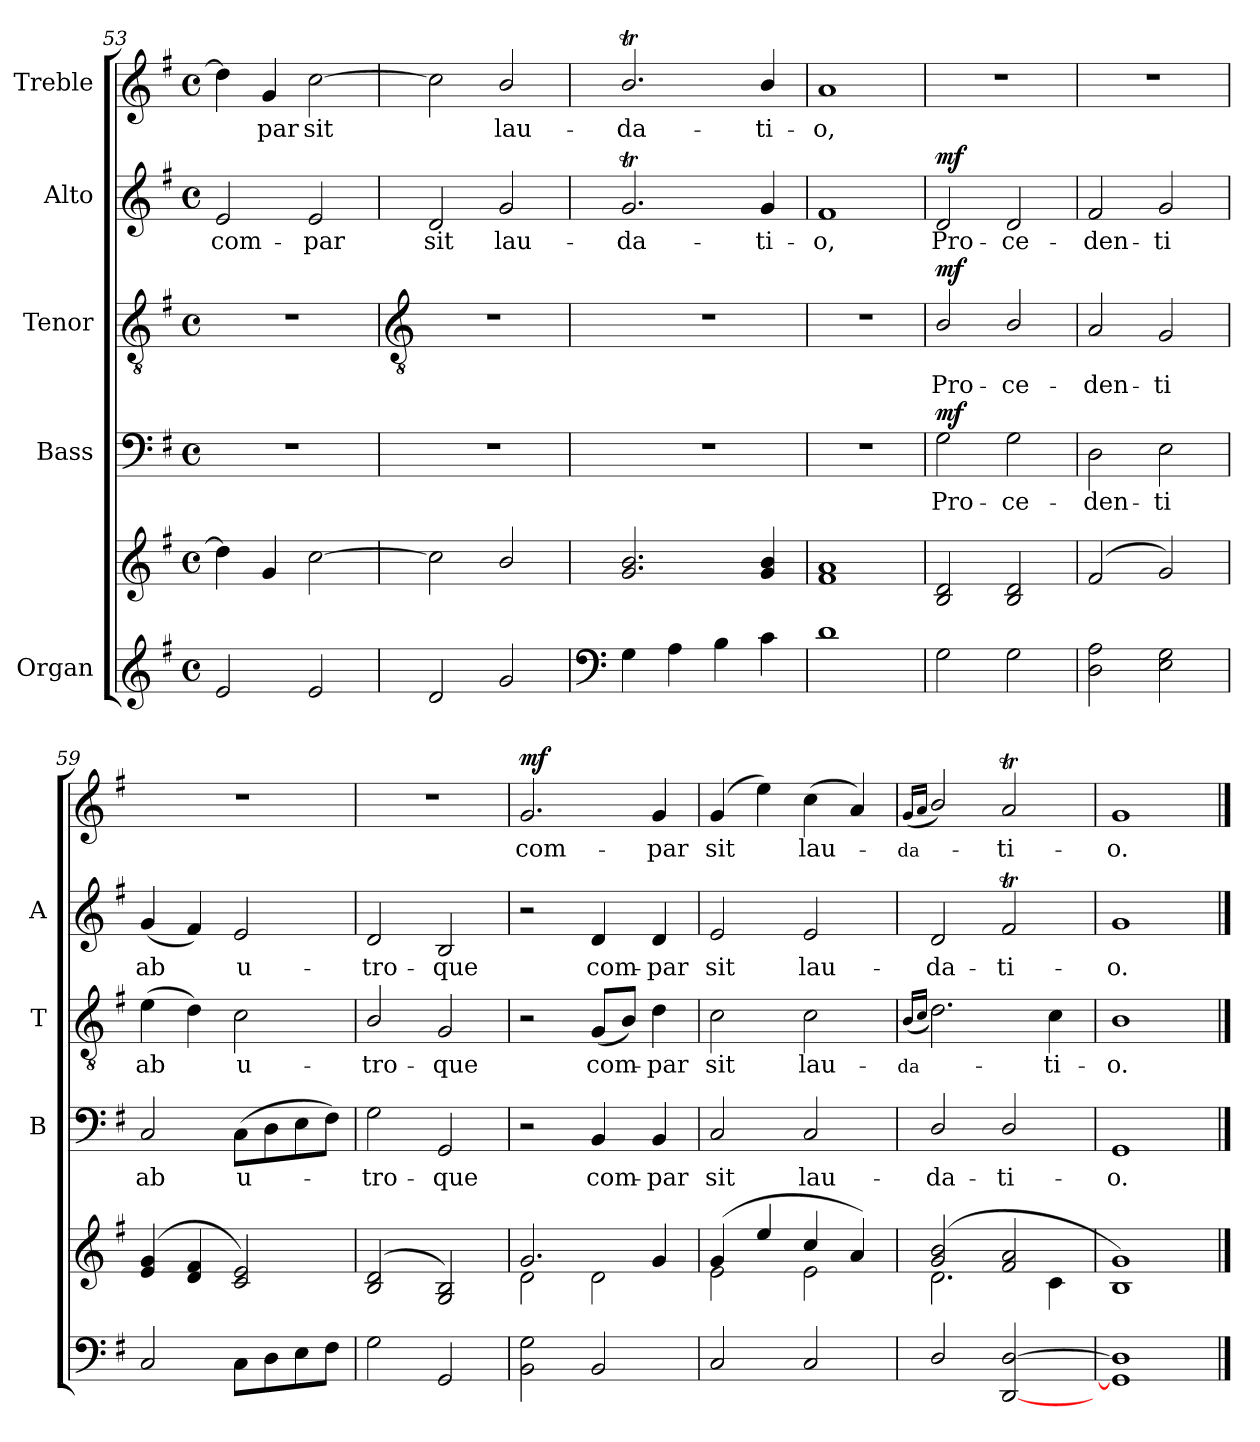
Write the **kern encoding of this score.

**kern	**kern	**kern	**text	**dynam	**kern	**text	**dynam	**kern	**text	**dynam	**kern	**text	**dynam
*part5	*part5	*part4	*part4	*part4	*part3	*part3	*part3	*part2	*part2	*part2	*part1	*part1	*part1
*staff6	*staff5	*staff4	*staff4	*staff4	*staff3	*staff3	*staff3	*staff2	*staff2	*staff2	*staff1	*staff1	*staff1
*I"Organ	*	*I"Bass	*	*	*I"Tenor	*	*	*I"Alto	*	*	*I"Treble	*	*
*	*	*I'B	*	*	*I'T	*	*	*I'A	*	*	*	*	*
*clefG2	*clefG2	*clefF4	*	*	*clefGv2	*	*	*clefG2	*	*	*clefG2	*	*
*k[f#]	*k[f#]	*k[f#]	*	*	*k[f#]	*	*	*k[f#]	*	*	*k[f#]	*	*
*G:	*G:	*G:	*	*	*G:	*	*	*G:	*	*	*G:	*	*
*M4/4	*M4/4	*M4/4	*	*	*M4/4	*	*	*M4/4	*	*	*M4/4	*	*
*met(c)	*met(c)	*met(c)	*	*	*met(c)	*	*	*met(c)	*	*	*met(c)	*	*
=53	=53	=53	=53	=53	=53	=53	=53	=53	=53	=53	=53	=53	=53
*	*^	*	*	*	*	*	*	*	*	*	*	*	*
!	!	!	!	!	!	!	!	!	!	!LO:LY:b	!	!	!	!
2e	4dd\]	1ryy	1r	.	.	1r	.	.	2e	com-	.	4dd]	.	.
!	!	!	!	!	!	!	!	!	!	!	!	!	!LO:LY:b	!
.	4g/	.	.	.	.	.	.	.	.	.	.	4g	par	.
!	!	!	!	!	!	!	!	!	!	!LO:LY:b	!	!	!LO:LY:b	!
2e	[2cc\	.	.	.	.	.	.	.	2e	-par	.	[2cc	sit	.
!!LO:LB:g=z
=54	=54	=54	=54	=54	=54	=54	=54	=54	=54	=54	=54	=54	=54	=54
*	*	*	*	*	*	*clefGv2	*	*	*	*	*	*	*	*
!	!	!	!	!	!	!	!	!	!	!LO:LY:b	!	!	!	!
2d	2cc\]	1ryy	1r	.	.	1r	.	.	2d	sit	.	2cc]	.	.
!	!	!	!	!	!	!	!	!	!	!LO:LY:b	!	!	!LO:LY:b	!
2g	2b/	.	.	.	.	.	.	.	2g	lau-	.	2b/	lau-	.
=55	=55	=55	=55	=55	=55	=55	=55	=55	=55	=55	=55	=55	=55	=55
*clefF4	*	*	*	*	*	*	*	*	*	*	*	*	*	*
!	!	!	!	!	!	!	!	!	!	!LO:LY:b	!	!	!LO:LY:b	!
4G	2.g/ 2.b/	1ryy	1r	.	.	1r	.	.	2.gT	-da-	.	2.bt/	-da-	.
4A	.	.	.	.	.	.	.	.	.	.	.	.	.	.
4B	.	.	.	.	.	.	.	.	.	.	.	.	.	.
!	!	!	!	!	!	!	!	!	!	!LO:LY:b	!	!	!LO:LY:b	!
4c	4g/ 4b/	.	.	.	.	.	.	.	4g	-ti-	.	4b/	-ti-	.
=56	=56	=56	=56	=56	=56	=56	=56	=56	=56	=56	=56	=56	=56	=56
!	!	!	!	!	!	!	!	!	!	!LO:LY:b	!	!	!LO:LY:b	!
1d	1f#/ 1a/	1ryy	1r	.	.	1r	.	.	1f#	-o,	.	1a	-o,	.
=57	=57	=57	=57	=57	=57	=57	=57	=57	=57	=57	=57	=57	=57	=57
!	!	!	!	!LO:LY:b	!LO:DY:b	!	!LO:LY:b	!LO:DY:b	!	!LO:LY:b	!LO:DY:b	!	!	!
2G	2B/ 2d/	1ryy	2G	Pro-	mf	2B/	Pro-	mf	2d	Pro-	mf	1r	.	.
!	!	!	!	!LO:LY:b	!	!	!LO:LY:b	!	!	!LO:LY:b	!	!	!	!
2G	2B/ 2d/	.	2G	-ce-	.	2B/	-ce-	.	2d	-ce-	.	.	.	.
=58	=58	=58	=58	=58	=58	=58	=58	=58	=58	=58	=58	=58	=58	=58
!	!	!	!	!LO:LY:b	!	!	!LO:LY:b	!	!	!LO:LY:b	!	!	!	!
2D 2A	(>2f#/	1ryy	2D	-den-	.	2A	-den-	.	2f#	-den-	.	1r	.	.
!	!	!	!	!LO:LY:b	!	!	!LO:LY:b	!	!	!LO:LY:b	!	!	!	!
2E 2G	2g/)	.	2E	-ti	.	2G	-ti	.	2g	-ti	.	.	.	.
=59	=59	=59	=59	=59	=59	=59	=59	=59	=59	=59	=59	=59	=59	=59
!	!	!	!	!LO:LY:b	!	!	!LO:LY:b	!	!	!LO:LY:b	!	!	!	!
2C	(>4e/ 4g/	1ryy	2C	ab	.	(>4e	ab	.	(<4g	ab	.	1r	.	.
.	4d/ 4f#/	.	.	.	.	4d)	.	.	4f#)	.	.	.	.	.
!	!	!	!	!LO:LY:b	!	!	!LO:LY:b	!	!	!LO:LY:b	!	!	!	!
8CL	2c/ 2e/)	.	(>8CL	u-	.	2c	u-	.	2e	u-	.	.	.	.
8D	.	.	8D	.	.	.	.	.	.	.	.	.	.	.
8E	.	.	8E	.	.	.	.	.	.	.	.	.	.	.
8F#J	.	.	8F#J)	.	.	.	.	.	.	.	.	.	.	.
=60	=60	=60	=60	=60	=60	=60	=60	=60	=60	=60	=60	=60	=60	=60
!	!	!	!	!LO:LY:b	!	!	!LO:LY:b	!	!	!LO:LY:b	!	!	!	!
2G	(>2B/ 2d/	1ryy	2G	tro-	.	2B/	-tro-	.	2d	-tro-	.	1r	.	.
!	!	!	!	!LO:LY:b	!	!	!LO:LY:b	!	!	!LO:LY:b	!	!	!	!
2GG	2G/ 2B/)	.	2GG	-que	.	2G	-que	.	2B	-que	.	.	.	.
=61	=61	=61	=61	=61	=61	=61	=61	=61	=61	=61	=61	=61	=61	=61
!	!	!	!	!	!	!	!	!	!	!	!	!	!LO:LY:b	!LO:DY:b
2BB 2G	2.g/	2d\	2r	.	.	2r	.	.	2r	.	.	2.g	com-	mf
!	!	!	!	!LO:LY:b	!	!	!LO:LY:b	!	!	!LO:LY:b	!	!	!	!
2BB	.	2d\	4BB	com-	.	(<8GL	com-	.	4d	com-	.	.	.	.
.	.	.	.	.	.	8BJ)	.	.	.	.	.	.	.	.
!	!	!	!	!LO:LY:b	!	!	!LO:LY:b	!	!	!LO:LY:b	!	!	!LO:LY:b	!
.	4g/	.	4BB	-par	.	4d	par	.	4d	-par	.	4g	-par	.
=62	=62	=62	=62	=62	=62	=62	=62	=62	=62	=62	=62	=62	=62	=62
!	!	!	!	!LO:LY:b	!	!	!LO:LY:b	!	!	!LO:LY:b	!	!	!LO:LY:b	!
2C	(>4g/	2e\	2C	sit	.	2c	sit	.	2e	sit	.	(4g	sit	.
.	4ee/	.	.	.	.	.	.	.	.	.	.	4ee)	.	.
!	!	!	!	!LO:LY:b	!	!	!LO:LY:b	!	!	!LO:LY:b	!	!	!LO:LY:b	!
2C	4cc/	2e\	2C	lau-	.	2c	lau-	.	2e	lau-	.	(<4cc	lau-	.
.	4a/)	.	.	.	.	.	.	.	.	.	.	4a)	.	.
=63	=63	=63	=63	=63	=63	=63	=63	=63	=63	=63	=63	=63	=63	=63
!	!	!	!	!	!	!	!LO:LY:b	!	!	!	!	!	!LO:LY:b	!
.	.	.	.	.	.	(>16qqBLL	-da-	.	.	.	.	(<16qqgLL	da-	.
.	.	.	.	.	.	16qqcJJ	.	.	.	.	.	16qqaJJ	.	.
!	!	!	!	!LO:LY:b	!	!	!	!	!	!LO:LY:b	!	!	!	!
2D/	(>2g/ 2b/	2.d\	2D/	-da-	.	2.d)	.	.	2d	-da-	.	2b/)	.	.
!	!	!	!	!LO:LY:b	!	!	!	!	!	!LO:LY:b	!	!	!LO:LY:b	!
[2DD [2D	2f#/ 2a/	.	2D/	-ti-	.	.	.	.	2f#t	-ti-	.	2aT	ti-	.
!	!	!	!	!	!	!	!LO:LY:b	!	!	!	!	!	!	!
.	.	4c\	.	.	.	4c	ti-	.	.	.	.	.	.	.
=64	=64	=64	=64	=64	=64	=64	=64	=64	=64	=64	=64	=64	=64	=64
!	!	!	!	!LO:LY:b	!	!	!LO:LY:b	!	!	!LO:LY:b	!	!	!LO:LY:b	!
1GG] 1D]	1B/ 1g/)	1ryy	1GG	-o.	.	1B	-o.	.	1g	-o.	.	1g	-o.	.
*	*v	*v	*	*	*	*	*	*	*	*	*	*	*	*
==	==	==	==	==	==	==	==	==	==	==	==	==	==
*-	*-	*-	*-	*-	*-	*-	*-	*-	*-	*-	*-	*-	*-
